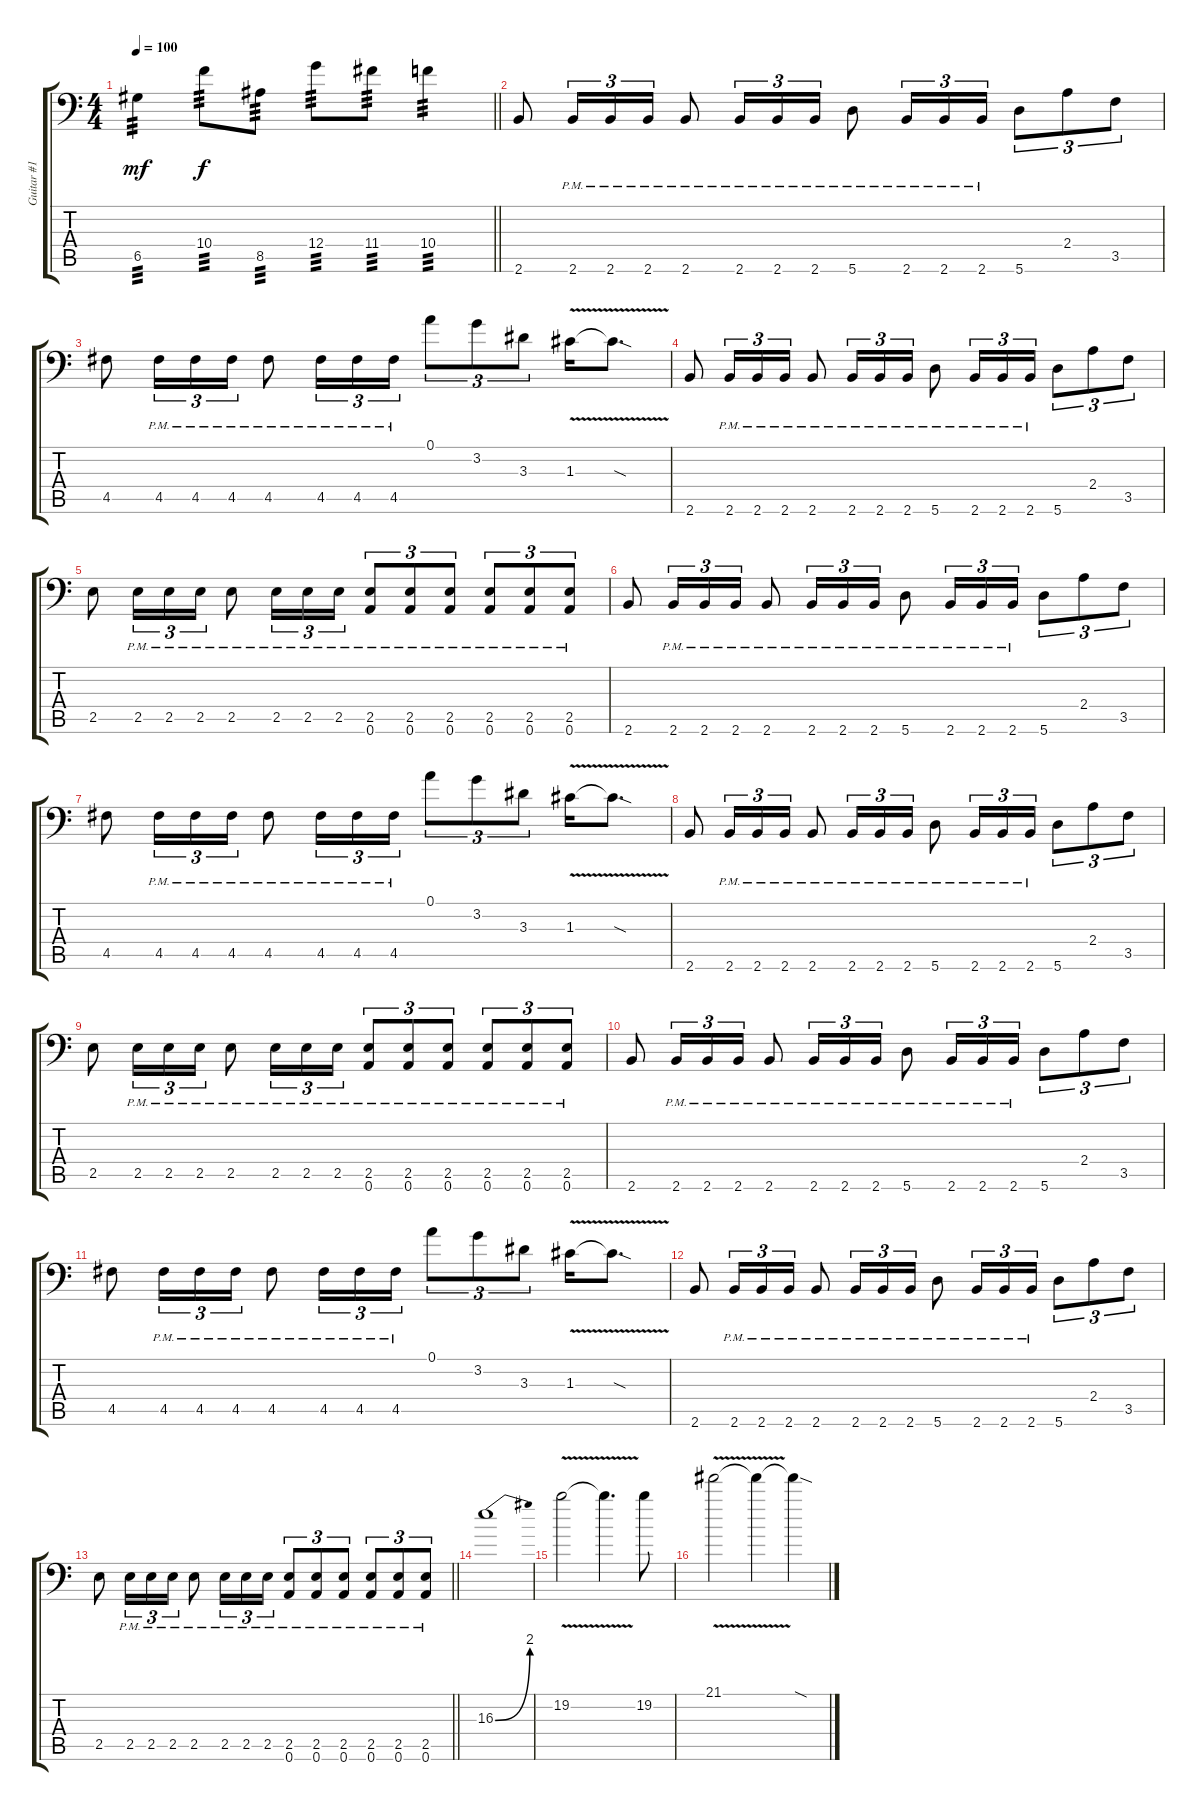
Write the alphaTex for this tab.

\track ("Guitar #1" "Guitar #1") {instrument distortionguitar}
\staff {score tabs}
\tuning (A3 E3 C3 G2 D2 A1) {hide}
\ts (4 4)
\tempo 100
\clef f4
\barLineRight lightlight
\ks c
6.5.4{tp 3 dy mf} 10.4.8{tp 3 dy f} 8.5.8{tp 3} 12.4.8{tp 3} 11.4.8{tp 3} 10.4.4{tp 3} |
2.6.8{volume 14} 2.6{pm}.16{tu (3 2)} 2.6{pm}.16{tu (3 2)} 2.6{pm}.16{tu (3 2)} 2.6{pm}.8 2.6{pm}.16{tu (3 2)} 2.6{pm}.16{tu (3 2)} 2.6{pm}.16{tu (3 2)} 5.6{pm}.8 2.6{pm}.16{tu (3 2)} 2.6{pm}.16{tu (3 2)} 2.6{pm}.16{tu (3 2)} 5.6.8{tu (3 2)} 2.4.8{tu (3 2)} 3.5.8{tu (3 2)} |
4.5.8 4.5{pm}.16{tu (3 2)} 4.5{pm}.16{tu (3 2)} 4.5{pm}.16{tu (3 2)} 4.5{pm}.8 4.5{pm}.16{tu (3 2)} 4.5{pm}.16{tu (3 2)} 4.5{pm}.16{tu (3 2)} 0.1.8{tu (3 2)} 3.2.8{tu (3 2)} 3.3.8{tu (3 2)} 1.3{v}.16 1.3{v sod t}.8{d} |
2.6.8 2.6{pm}.16{tu (3 2)} 2.6{pm}.16{tu (3 2)} 2.6{pm}.16{tu (3 2)} 2.6{pm}.8 2.6{pm}.16{tu (3 2)} 2.6{pm}.16{tu (3 2)} 2.6{pm}.16{tu (3 2)} 5.6{pm}.8 2.6{pm}.16{tu (3 2)} 2.6{pm}.16{tu (3 2)} 2.6{pm}.16{tu (3 2)} 5.6.8{tu (3 2)} 2.4.8{tu (3 2)} 3.5.8{tu (3 2)} |
2.5.8 2.5{pm}.16{tu (3 2)} 2.5{pm}.16{tu (3 2)} 2.5{pm}.16{tu (3 2)} 2.5{pm}.8 2.5{pm}.16{tu (3 2)} 2.5{pm}.16{tu (3 2)} 2.5{pm}.16{tu (3 2)} (2.5{pm} 0.6{pm}).8{tu (3 2)} (2.5{pm} 0.6{pm}).8{tu (3 2)} (2.5{pm} 0.6{pm}).8{tu (3 2)} (2.5{pm} 0.6{pm}).8{tu (3 2)} (2.5{pm} 0.6{pm}).8{tu (3 2)} (2.5{pm} 0.6{pm}).8{tu (3 2)} |
2.6.8 2.6{pm}.16{tu (3 2)} 2.6{pm}.16{tu (3 2)} 2.6{pm}.16{tu (3 2)} 2.6{pm}.8 2.6{pm}.16{tu (3 2)} 2.6{pm}.16{tu (3 2)} 2.6{pm}.16{tu (3 2)} 5.6{pm}.8 2.6{pm}.16{tu (3 2)} 2.6{pm}.16{tu (3 2)} 2.6{pm}.16{tu (3 2)} 5.6.8{tu (3 2)} 2.4.8{tu (3 2)} 3.5.8{tu (3 2)} |
4.5.8 4.5{pm}.16{tu (3 2)} 4.5{pm}.16{tu (3 2)} 4.5{pm}.16{tu (3 2)} 4.5{pm}.8 4.5{pm}.16{tu (3 2)} 4.5{pm}.16{tu (3 2)} 4.5{pm}.16{tu (3 2)} 0.1.8{tu (3 2)} 3.2.8{tu (3 2)} 3.3.8{tu (3 2)} 1.3{v}.16 1.3{v sod t}.8{d} |
2.6.8 2.6{pm}.16{tu (3 2)} 2.6{pm}.16{tu (3 2)} 2.6{pm}.16{tu (3 2)} 2.6{pm}.8 2.6{pm}.16{tu (3 2)} 2.6{pm}.16{tu (3 2)} 2.6{pm}.16{tu (3 2)} 5.6{pm}.8 2.6{pm}.16{tu (3 2)} 2.6{pm}.16{tu (3 2)} 2.6{pm}.16{tu (3 2)} 5.6.8{tu (3 2)} 2.4.8{tu (3 2)} 3.5.8{tu (3 2)} |
2.5.8 2.5{pm}.16{tu (3 2)} 2.5{pm}.16{tu (3 2)} 2.5{pm}.16{tu (3 2)} 2.5{pm}.8 2.5{pm}.16{tu (3 2)} 2.5{pm}.16{tu (3 2)} 2.5{pm}.16{tu (3 2)} (2.5{pm} 0.6{pm}).8{tu (3 2)} (2.5{pm} 0.6{pm}).8{tu (3 2)} (2.5{pm} 0.6{pm}).8{tu (3 2)} (2.5{pm} 0.6{pm}).8{tu (3 2)} (2.5{pm} 0.6{pm}).8{tu (3 2)} (2.5{pm} 0.6{pm}).8{tu (3 2)} |
2.6.8 2.6{pm}.16{tu (3 2)} 2.6{pm}.16{tu (3 2)} 2.6{pm}.16{tu (3 2)} 2.6{pm}.8 2.6{pm}.16{tu (3 2)} 2.6{pm}.16{tu (3 2)} 2.6{pm}.16{tu (3 2)} 5.6{pm}.8 2.6{pm}.16{tu (3 2)} 2.6{pm}.16{tu (3 2)} 2.6{pm}.16{tu (3 2)} 5.6.8{tu (3 2)} 2.4.8{tu (3 2)} 3.5.8{tu (3 2)} |
4.5.8 4.5{pm}.16{tu (3 2)} 4.5{pm}.16{tu (3 2)} 4.5{pm}.16{tu (3 2)} 4.5{pm}.8 4.5{pm}.16{tu (3 2)} 4.5{pm}.16{tu (3 2)} 4.5{pm}.16{tu (3 2)} 0.1.8{tu (3 2)} 3.2.8{tu (3 2)} 3.3.8{tu (3 2)} 1.3{v}.16 1.3{v sod t}.8{d} |
2.6.8 2.6{pm}.16{tu (3 2)} 2.6{pm}.16{tu (3 2)} 2.6{pm}.16{tu (3 2)} 2.6{pm}.8 2.6{pm}.16{tu (3 2)} 2.6{pm}.16{tu (3 2)} 2.6{pm}.16{tu (3 2)} 5.6{pm}.8 2.6{pm}.16{tu (3 2)} 2.6{pm}.16{tu (3 2)} 2.6{pm}.16{tu (3 2)} 5.6.8{tu (3 2)} 2.4.8{tu (3 2)} 3.5.8{tu (3 2)} |
\barLineRight lightlight
2.5.8 2.5{pm}.16{tu (3 2)} 2.5{pm}.16{tu (3 2)} 2.5{pm}.16{tu (3 2)} 2.5{pm}.8 2.5{pm}.16{tu (3 2)} 2.5{pm}.16{tu (3 2)} 2.5{pm}.16{tu (3 2)} (2.5{pm} 0.6{pm}).8{tu (3 2)} (2.5{pm} 0.6{pm}).8{tu (3 2)} (2.5{pm} 0.6{pm}).8{tu (3 2)} (2.5{pm} 0.6{pm}).8{tu (3 2)} (2.5{pm} 0.6{pm}).8{tu (3 2)} (2.5{pm} 0.6{pm}).8{tu (3 2)} |
16.3{be (bend 0 0 60 8)}.1 |
19.2{v}.2{instrument distortionguitar} 19.2{t}.4{d} 19.2.8 |
21.1{v}.2 21.1{t}.4 21.1{sod t}.4
